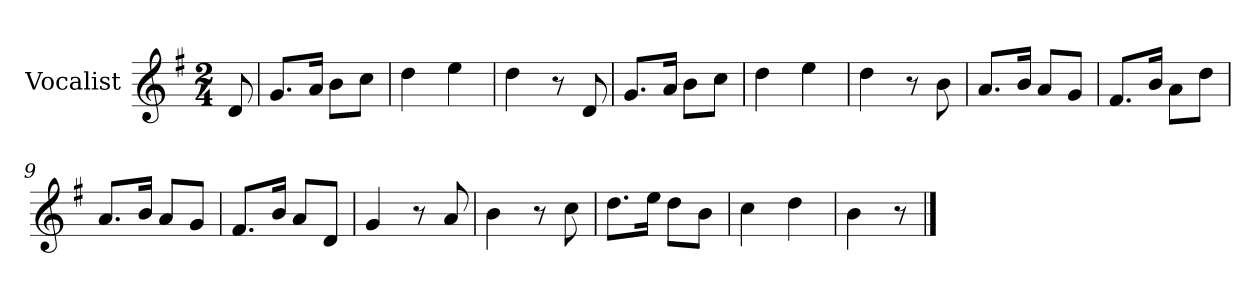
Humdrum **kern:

**kern
*part1
*staff1
*I"Vocalist
*k[f#]
*G:
*M2/4
=
8d
=1
8.gL
16aJk
8bL
8ccJ
=2
4dd
4ee
=3
4dd
8r
8d
=4
8.gL
16aJk
8bL
8ccJ
=5
4dd
4ee
=6
4dd
8r
8b
=7
8.aL
16bJk
8aL
8gJ
=8
8.f#L
16bJk
8aL
8ddJ
=9
8.aL
16bJk
8aL
8gJ
=10
8.f#L
16bJk
8aL
8dJ
=11
4g
8r
8a
=12
4b
8r
8cc
=13
8.ddL
16eeJk
8ddL
8bJ
=14
4cc
4dd
=15
4b
8r
==
*-
